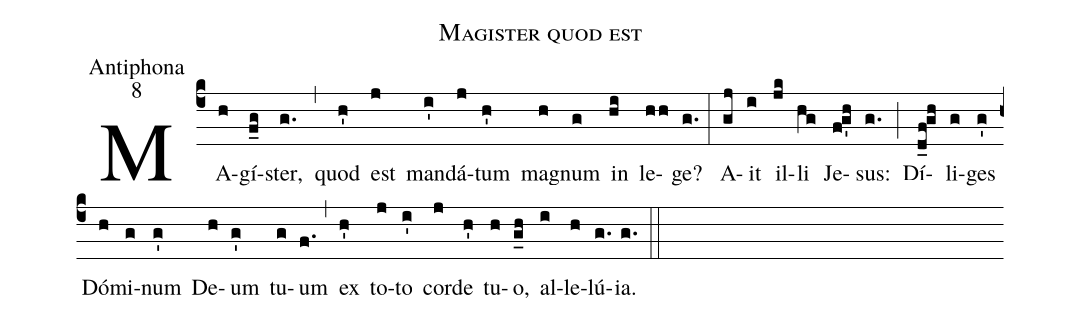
name:Magister quod est;
office-part:Antiphona;
mode:8;
%%
(c4) MA(h)gí(f_g)ster,(g.) (,) quod(h') est(j) man(i')dá(j)tum(h') ma(h)gnum(g) in(hi) le(hh)ge?(g.) (:) A(gj)it(i) il(jk)li(hg) Je(f!g'h)sus:(g.) (;) Dí(d_f!gh)li(g)ges(g') Dó(h)mi(g)num(g') De(h)um(g') tu(g)um(f.) (,) ex(h') to(j)to(i') cor(j)de(h') tu(h)o,(g_h) al(i)le(h)lú(g.)ia.(g.) (::)
